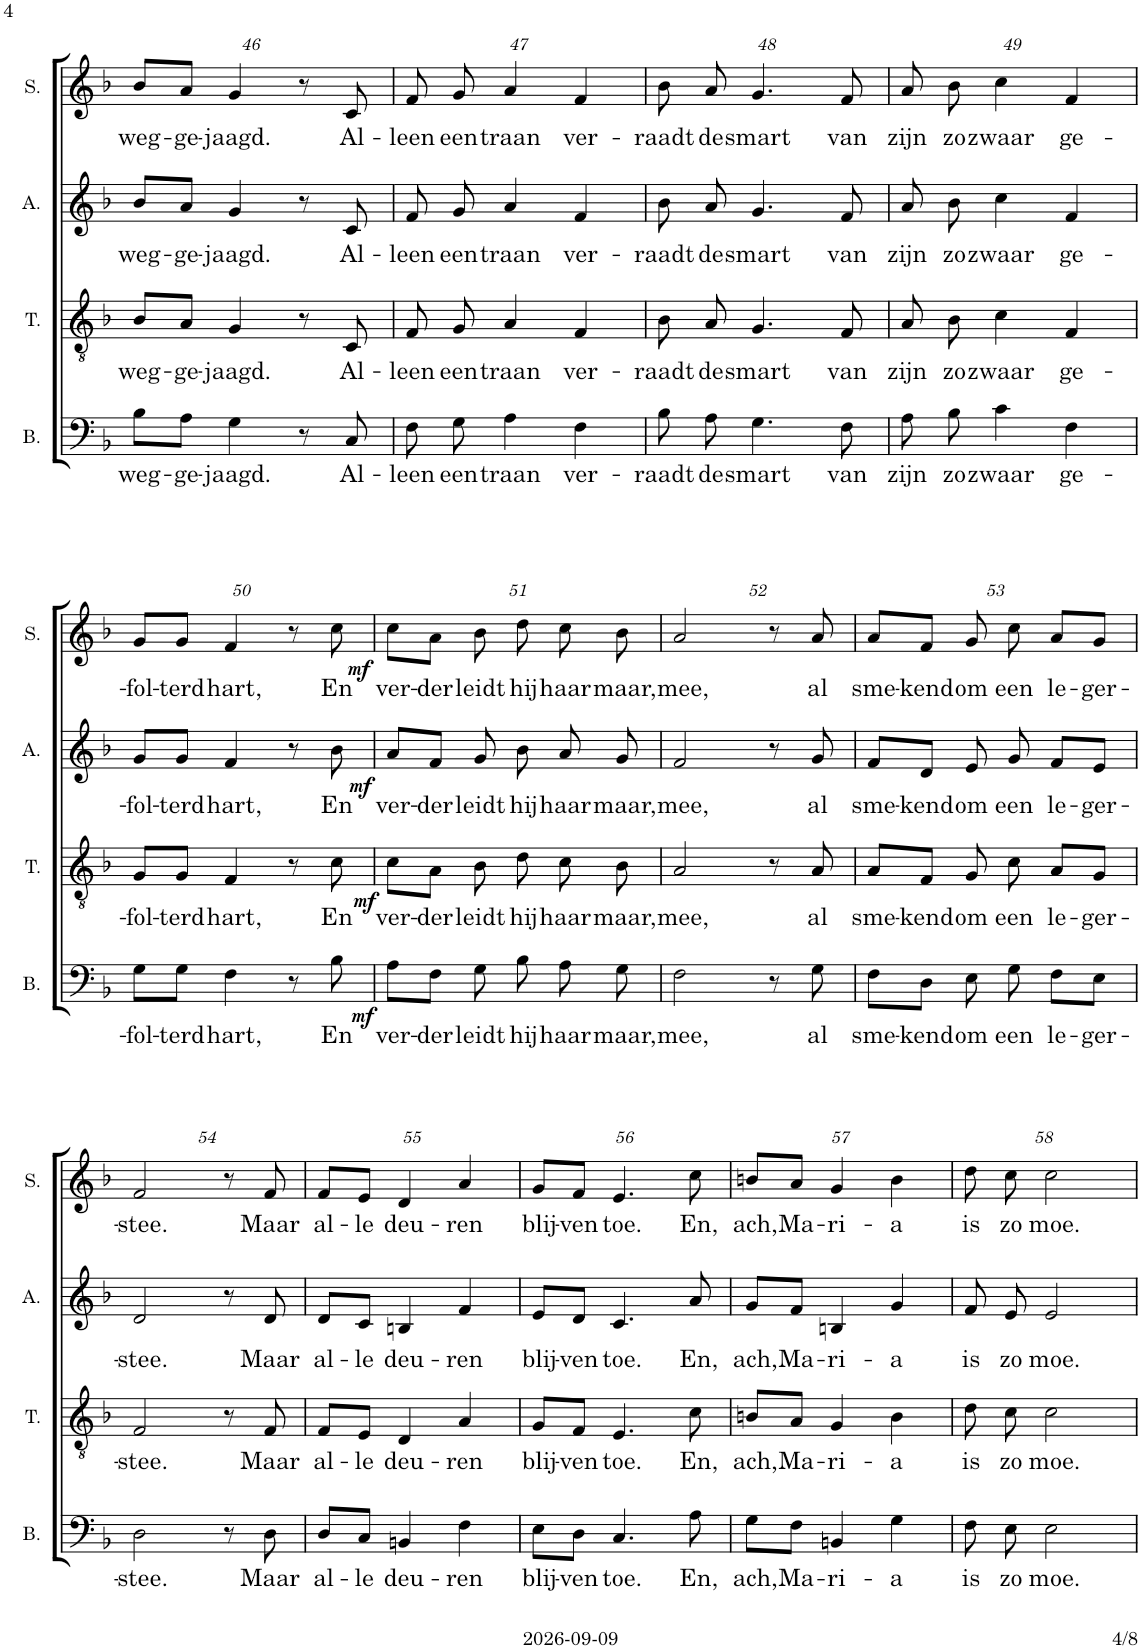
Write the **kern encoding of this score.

**kern	**text	**dynam	**kern	**text	**dynam	**kern	**text	**dynam	**kern	**text	**dynam
*part4	*part4	*part4	*part3	*part3	*part3	*part2	*part2	*part2	*part1	*part1	*part1
*staff4	*staff4	*staff4	*staff3	*staff3	*staff3	*staff2	*staff2	*staff2	*staff1	*staff1	*staff1
*I"Bass	*	*	*I"Tenor	*	*	*I"Alto	*	*	*I"Soprano	*	*
*I'B.	*	*	*I'T.	*	*	*I'A.	*	*	*I'S.	*	*
!!LO:PB:g=z
*clefF4	*	*	*clefGv2	*	*	*clefG2	*	*	*clefG2	*	*
*k[b-]	*	*	*k[b-]	*	*	*k[b-]	*	*	*k[b-]	*	*
*M3/4	*	*	*M3/4	*	*	*M3/4	*	*	*M3/4	*	*
=46	=46	=46	=46	=46	=46	=46	=46	=46	=46	=46	=46
!	!LO:LY:b	!	!	!LO:LY:b	!	!	!LO:LY:b	!	!	!LO:LY:b	!
8B-\L	weg-	.	8B-/L	weg-	.	8b-/L	weg-	.	8b-/L	weg-	.
!	!LO:LY:b	!	!	!LO:LY:b	!	!	!LO:LY:b	!	!	!LO:LY:b	!
8A\J	-ge-	.	8A/J	-ge-	.	8a/J	-ge-	.	8a/J	-ge-	.
!	!LO:LY:b	!	!	!LO:LY:b	!	!	!LO:LY:b	!	!	!LO:LY:b	!
4G\	-jaagd.	.	4G/	-jaagd.	.	4g/	-jaagd.	.	4g/	-jaagd.	.
8r	.	.	8r	.	.	8r	.	.	8r	.	.
!	!LO:LY:b	!	!	!LO:LY:b	!	!	!LO:LY:b	!	!	!LO:LY:b	!
8C/	Al-	.	8C/	Al-	.	8c/	Al-	.	8c/	Al-	.
=47	=47	=47	=47	=47	=47	=47	=47	=47	=47	=47	=47
!	!LO:LY:b	!	!	!LO:LY:b	!	!	!LO:LY:b	!	!	!LO:LY:b	!
8F\	-leen	.	8F/	-leen	.	8f/	-leen	.	8f/	-leen	.
!	!LO:LY:b	!	!	!LO:LY:b	!	!	!LO:LY:b	!	!	!LO:LY:b	!
8G\	een	.	8G/	een	.	8g/	een	.	8g/	een	.
!	!LO:LY:b	!	!	!LO:LY:b	!	!	!LO:LY:b	!	!	!LO:LY:b	!
4A\	traan	.	4A/	traan	.	4a/	traan	.	4a/	traan	.
!	!LO:LY:b	!	!	!LO:LY:b	!	!	!LO:LY:b	!	!	!LO:LY:b	!
4F\	ver-	.	4F/	ver-	.	4f/	ver-	.	4f/	ver-	.
=48	=48	=48	=48	=48	=48	=48	=48	=48	=48	=48	=48
!	!LO:LY:b	!	!	!LO:LY:b	!	!	!LO:LY:b	!	!	!LO:LY:b	!
8B-\	-raadt	.	8B-\	-raadt	.	8b-\	-raadt	.	8b-\	-raadt	.
!	!LO:LY:b	!	!	!LO:LY:b	!	!	!LO:LY:b	!	!	!LO:LY:b	!
8A\	de	.	8A/	de	.	8a/	de	.	8a/	de	.
!	!LO:LY:b	!	!	!LO:LY:b	!	!	!LO:LY:b	!	!	!LO:LY:b	!
4.G\	smart	.	4.G/	smart	.	4.g/	smart	.	4.g/	smart	.
!	!LO:LY:b	!	!	!LO:LY:b	!	!	!LO:LY:b	!	!	!LO:LY:b	!
8F\	van	.	8F/	van	.	8f/	van	.	8f/	van	.
=49	=49	=49	=49	=49	=49	=49	=49	=49	=49	=49	=49
!	!LO:LY:b	!	!	!LO:LY:b	!	!	!LO:LY:b	!	!	!LO:LY:b	!
8A\	zijn	.	8A/	zijn	.	8a/	zijn	.	8a/	zijn	.
!	!LO:LY:b	!	!	!LO:LY:b	!	!	!LO:LY:b	!	!	!LO:LY:b	!
8B-\	zo	.	8B-\	zo	.	8b-\	zo	.	8b-\	zo	.
!	!LO:LY:b	!	!	!LO:LY:b	!	!	!LO:LY:b	!	!	!LO:LY:b	!
4c\	zwaar	.	4c\	zwaar	.	4cc\	zwaar	.	4cc\	zwaar	.
!	!LO:LY:b	!	!	!LO:LY:b	!	!	!LO:LY:b	!	!	!LO:LY:b	!
4F\	ge-	.	4F/	ge-	.	4f/	ge-	.	4f/	ge-	.
!!LO:LB:g=z
=50	=50	=50	=50	=50	=50	=50	=50	=50	=50	=50	=50
!	!LO:LY:b	!	!	!LO:LY:b	!	!	!LO:LY:b	!	!	!LO:LY:b	!
8G\L	-fol-	.	8G/L	-fol-	.	8g/L	-fol-	.	8g/L	-fol-	.
!	!LO:LY:b	!	!	!LO:LY:b	!	!	!LO:LY:b	!	!	!LO:LY:b	!
8G\J	-terd	.	8G/J	-terd	.	8g/J	-terd	.	8g/J	-terd	.
!	!LO:LY:b	!	!	!LO:LY:b	!	!	!LO:LY:b	!	!	!LO:LY:b	!
4F\	hart,	.	4F/	hart,	.	4f/	hart,	.	4f/	hart,	.
8r	.	.	8r	.	.	8r	.	.	8r	.	.
!	!LO:LY:b	!	!	!LO:LY:b	!	!	!LO:LY:b	!	!	!LO:LY:b	!
8B-\	En	.	8c\	En	.	8b-\	En	.	8cc\	En	.
=51	=51	=51	=51	=51	=51	=51	=51	=51	=51	=51	=51
!	!LO:LY:b	!LO:DY:b	!	!LO:LY:b	!LO:DY:b	!	!LO:LY:b	!LO:DY:b	!	!LO:LY:b	!LO:DY:b
8A\L	ver-	mf	8c\L	ver-	mf	8a/L	ver-	mf	8cc\L	ver-	mf
!	!LO:LY:b	!	!	!LO:LY:b	!	!	!LO:LY:b	!	!	!LO:LY:b	!
8F\J	-der	.	8A\J	-der	.	8f/J	-der	.	8a\J	-der	.
!	!LO:LY:b	!	!	!LO:LY:b	!	!	!LO:LY:b	!	!	!LO:LY:b	!
8G\	leidt	.	8B-\	leidt	.	8g/	leidt	.	8b-\	leidt	.
!	!LO:LY:b	!	!	!LO:LY:b	!	!	!LO:LY:b	!	!	!LO:LY:b	!
8B-\	hij	.	8d\	hij	.	8b-\	hij	.	8dd\	hij	.
!	!LO:LY:b	!	!	!LO:LY:b	!	!	!LO:LY:b	!	!	!LO:LY:b	!
8A\	haar	.	8c\	haar	.	8a/	haar	.	8cc\	haar	.
!	!LO:LY:b	!	!	!LO:LY:b	!	!	!LO:LY:b	!	!	!LO:LY:b	!
8G\	maar,	.	8B-\	maar,	.	8g/	maar,	.	8b-\	maar,	.
=52	=52	=52	=52	=52	=52	=52	=52	=52	=52	=52	=52
!	!LO:LY:b	!	!	!LO:LY:b	!	!	!LO:LY:b	!	!	!LO:LY:b	!
2F\	mee,	.	2A/	mee,	.	2f/	mee,	.	2a/	mee,	.
8r	.	.	8r	.	.	8r	.	.	8r	.	.
!	!LO:LY:b	!	!	!LO:LY:b	!	!	!LO:LY:b	!	!	!LO:LY:b	!
8G\	al	.	8A/	al	.	8g/	al	.	8a/	al	.
=53	=53	=53	=53	=53	=53	=53	=53	=53	=53	=53	=53
!	!LO:LY:b	!	!	!LO:LY:b	!	!	!LO:LY:b	!	!	!LO:LY:b	!
8F\L	sme-	.	8A/L	sme-	.	8f/L	sme-	.	8a/L	sme-	.
!	!LO:LY:b	!	!	!LO:LY:b	!	!	!LO:LY:b	!	!	!LO:LY:b	!
8D\J	-kend	.	8F/J	-kend	.	8d/J	-kend	.	8f/J	-kend	.
!	!LO:LY:b	!	!	!LO:LY:b	!	!	!LO:LY:b	!	!	!LO:LY:b	!
8E\	om	.	8G/	om	.	8e/	om	.	8g/	om	.
!	!LO:LY:b	!	!	!LO:LY:b	!	!	!LO:LY:b	!	!	!LO:LY:b	!
8G\	een	.	8c\	een	.	8g/	een	.	8cc\	een	.
!	!LO:LY:b	!	!	!LO:LY:b	!	!	!LO:LY:b	!	!	!LO:LY:b	!
8F\L	le-	.	8A/L	le-	.	8f/L	le-	.	8a/L	le-	.
!	!LO:LY:b	!	!	!LO:LY:b	!	!	!LO:LY:b	!	!	!LO:LY:b	!
8E\J	-ger-	.	8G/J	-ger-	.	8e/J	-ger-	.	8g/J	-ger-	.
!!LO:LB:g=z
=54	=54	=54	=54	=54	=54	=54	=54	=54	=54	=54	=54
!	!LO:LY:b	!	!	!LO:LY:b	!	!	!LO:LY:b	!	!	!LO:LY:b	!
2D\	-stee.	.	2F/	-stee.	.	2d/	-stee.	.	2f/	-stee.	.
8r	.	.	8r	.	.	8r	.	.	8r	.	.
!	!LO:LY:b	!	!	!LO:LY:b	!	!	!LO:LY:b	!	!	!LO:LY:b	!
8D\	Maar	.	8F/	Maar	.	8d/	Maar	.	8f/	Maar	.
=55	=55	=55	=55	=55	=55	=55	=55	=55	=55	=55	=55
!	!LO:LY:b	!	!	!LO:LY:b	!	!	!LO:LY:b	!	!	!LO:LY:b	!
8D/L	al-	.	8F/L	al-	.	8d/L	al-	.	8f/L	al-	.
!	!LO:LY:b	!	!	!LO:LY:b	!	!	!LO:LY:b	!	!	!LO:LY:b	!
8C/J	-le	.	8E/J	-le	.	8c/J	-le	.	8e/J	-le	.
!	!LO:LY:b	!	!	!LO:LY:b	!	!	!LO:LY:b	!	!	!LO:LY:b	!
4BBn/	deu-	.	4D/	deu-	.	4Bn/	deu-	.	4d/	deu-	.
!	!LO:LY:b	!	!	!LO:LY:b	!	!	!LO:LY:b	!	!	!LO:LY:b	!
4F\	-ren	.	4A/	-ren	.	4f/	-ren	.	4a/	-ren	.
=56	=56	=56	=56	=56	=56	=56	=56	=56	=56	=56	=56
!	!LO:LY:b	!	!	!LO:LY:b	!	!	!LO:LY:b	!	!	!LO:LY:b	!
8E\L	blij-	.	8G/L	blij-	.	8e/L	blij-	.	8g/L	blij-	.
!	!LO:LY:b	!	!	!LO:LY:b	!	!	!LO:LY:b	!	!	!LO:LY:b	!
8D\J	-ven	.	8F/J	-ven	.	8d/J	-ven	.	8f/J	-ven	.
!	!LO:LY:b	!	!	!LO:LY:b	!	!	!LO:LY:b	!	!	!LO:LY:b	!
4.C/	toe.	.	4.E/	toe.	.	4.c/	toe.	.	4.e/	toe.	.
!	!LO:LY:b	!	!	!LO:LY:b	!	!	!LO:LY:b	!	!	!LO:LY:b	!
8A\	En,	.	8c\	En,	.	8a/	En,	.	8cc\	En,	.
=57	=57	=57	=57	=57	=57	=57	=57	=57	=57	=57	=57
!	!LO:LY:b	!	!	!LO:LY:b	!	!	!LO:LY:b	!	!	!LO:LY:b	!
8G\L	ach,	.	8Bn/L	ach,	.	8g/L	ach,	.	8bn/L	ach,	.
!	!LO:LY:b	!	!	!LO:LY:b	!	!	!LO:LY:b	!	!	!LO:LY:b	!
8F\J	Ma-	.	8A/J	Ma-	.	8f/J	Ma-	.	8a/J	Ma-	.
!	!LO:LY:b	!	!	!LO:LY:b	!	!	!LO:LY:b	!	!	!LO:LY:b	!
4BBn/	-ri-	.	4G/	-ri-	.	4Bn/	-ri-	.	4g/	-ri-	.
!	!LO:LY:b	!	!	!LO:LY:b	!	!	!LO:LY:b	!	!	!LO:LY:b	!
4G\	-a	.	4B\	-a	.	4g/	-a	.	4b\	-a	.
=58	=58	=58	=58	=58	=58	=58	=58	=58	=58	=58	=58
!	!LO:LY:b	!	!	!LO:LY:b	!	!	!LO:LY:b	!	!	!LO:LY:b	!
8F\	is	.	8d\	is	.	8f/	is	.	8dd\	is	.
!	!LO:LY:b	!	!	!LO:LY:b	!	!	!LO:LY:b	!	!	!LO:LY:b	!
8E\	zo	.	8c\	zo	.	8e/	zo	.	8cc\	zo	.
!	!LO:LY:b	!	!	!LO:LY:b	!	!	!LO:LY:b	!	!	!LO:LY:b	!
2E\	moe.	.	2c\	moe.	.	2e/	moe.	.	2cc\	moe.	.
=	=	=	=	=	=	=	=	=	=	=	=
*-	*-	*-	*-	*-	*-	*-	*-	*-	*-	*-	*-
